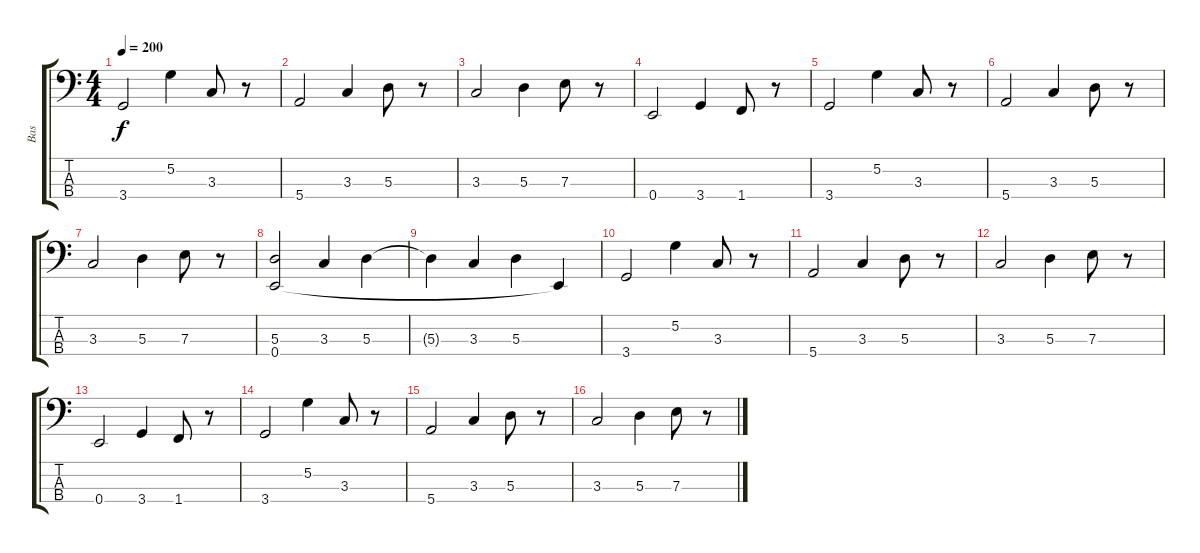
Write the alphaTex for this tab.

\track ("Bas" "Bas") {instrument electricbassfinger}
\staff {score tabs}
\tuning (G2 D2 A1 E1) {hide}
\ts (4 4)
\tempo 200
\clef f4
\ks c
3.4.2{dy f} 5.2.4 3.3.8 r.8 |
5.4.2 3.3.4 5.3.8 r.8 |
3.3.2 5.3.4 7.3.8 r.8 |
0.4.2 3.4.4 1.4.8 r.8 |
3.4.2 5.2.4 3.3.8 r.8 |
5.4.2 3.3.4 5.3.8 r.8 |
3.3.2 5.3.4 7.3.8 r.8 |
(5.3 0.4).2{volume 10} 3.3.4 5.3.4 |
5.3{t}.4 3.3.4 5.3.4 0.4{t}.4 |
3.4.2{volume 13} 5.2.4 3.3.8 r.8 |
5.4.2 3.3.4 5.3.8 r.8 |
3.3.2 5.3.4 7.3.8 r.8 |
0.4.2 3.4.4 1.4.8 r.8 |
3.4.2 5.2.4 3.3.8 r.8 |
5.4.2 3.3.4 5.3.8 r.8 |
3.3.2 5.3.4 7.3.8 r.8
